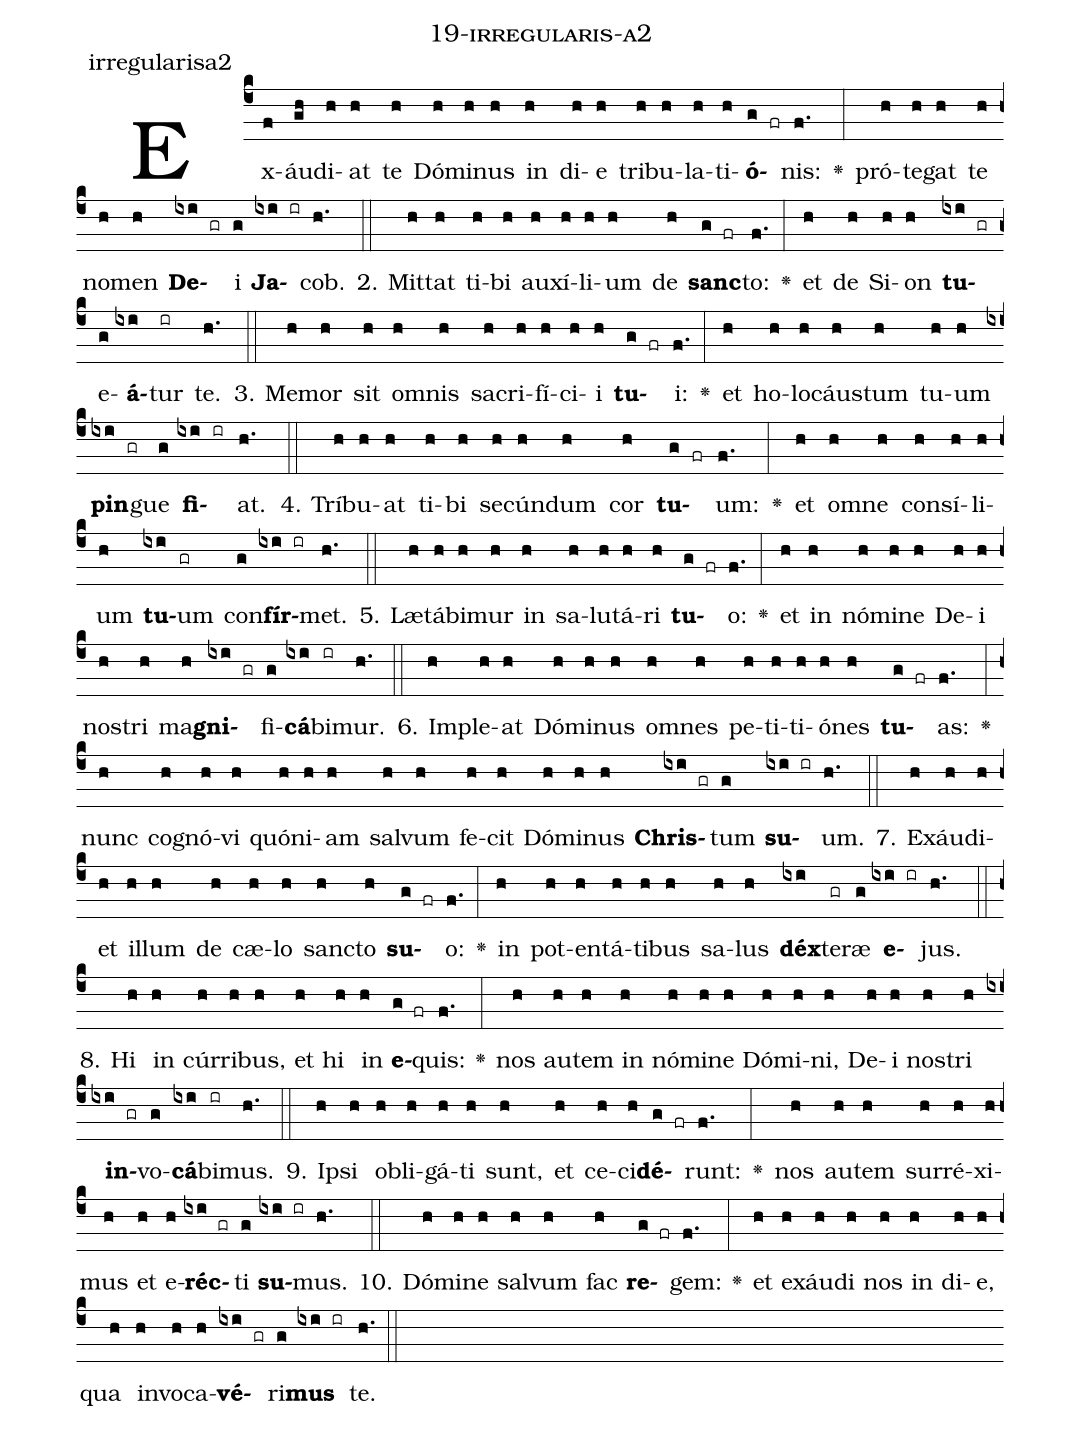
name: 19-irregularis-a2;
annotation: irregularisa2;
%%
(c4)Ex(f)áu(gh)di(h)at(h) te(h) Dó(h)mi(h)nus(h) in(h) di(h)e(h) tri(h)bu(h)la(h)ti(h)<b>ó</b>(g fr)nis:(f.) <v>\greheightstar</v>(:) pró(h)te(h)gat(h) te(h) no(h)men(h) <b>De</b>(ixi gr)i(g) <b>Ja</b>(ixi ir)cob.(h.) (::)
2. Mit(h)tat(h) ti(h)bi(h) au(h)xí(h)li(h)um(h) de(h) <b>sanc</b>(g fr)to:(f.) <v>\greheightstar</v>(:) et(h) de(h) Si(h)on(h) <b>tu</b>(ixi gr)e(g)<b>á</b>(ixi)tur(ir) te.(h.) (::)
3. Me(h)mor(h) sit(h) om(h)nis(h) sa(h)cri(h)fí(h)ci(h)i(h) <b>tu</b>(g fr)i:(f.) <v>\greheightstar</v>(:) et(h) ho(h)lo(h)cáus(h)tum(h) tu(h)um(h) <b>pin</b>(ixi gr)gue(g) <b>fi</b>(ixi ir)at.(h.) (::)
4. Trí(h)bu(h)at(h) ti(h)bi(h) se(h)cún(h)dum(h) cor(h) <b>tu</b>(g fr)um:(f.) <v>\greheightstar</v>(:) et(h) om(h)ne(h) con(h)sí(h)li(h)um(h) <b>tu</b>(ixi)um(gr) con(g)<b>fír</b>(ixi ir)met.(h.) (::)
5. Læ(h)tá(h)bi(h)mur(h) in(h) sa(h)lu(h)tá(h)ri(h) <b>tu</b>(g fr)o:(f.) <v>\greheightstar</v>(:) et(h) in(h) nó(h)mi(h)ne(h) De(h)i(h) nos(h)tri(h) ma(h)<b>gni</b>(ixi gr)fi(g)<b>cá</b>(ixi)bi(ir)mur.(h.) (::)
6. Im(h)ple(h)at(h) Dó(h)mi(h)nus(h) om(h)nes(h) pe(h)ti(h)ti(h)ó(h)nes(h) <b>tu</b>(g fr)as:(f.) <v>\greheightstar</v>(:) nunc(h) co(h)gnó(h)vi(h) quón(h)i(h)am(h) sal(h)vum(h) fe(h)cit(h) Dó(h)mi(h)nus(h) <b>Chris</b>(ixi gr)tum(g) <b>su</b>(ixi ir)um.(h.) (::)
7. Ex(h)áu(h)di(h)et(h) il(h)lum(h) de(h) cæ(h)lo(h) sanc(h)to(h) <b>su</b>(g fr)o:(f.) <v>\greheightstar</v>(:) in(h) pot(h)en(h)tá(h)ti(h)bus(h) sa(h)lus(h) <b>déx</b>(ixi)te(gr)ræ(g) <b>e</b>(ixi ir)jus.(h.) (::)
8. Hi(h) in(h) cúr(h)ri(h)bus,(h) et(h) hi(h) in(h) <b>e</b>(g fr)quis:(f.) <v>\greheightstar</v>(:) nos(h) au(h)tem(h) in(h) nó(h)mi(h)ne(h) Dó(h)mi(h)ni,(h) De(h)i(h) nos(h)tri(h) <b>in</b>(ixi gr)vo(g)<b>cá</b>(ixi)bi(ir)mus.(h.) (::)
9. Ip(h)si(h) ob(h)li(h)gá(h)ti(h) sunt,(h) et(h) ce(h)ci(h)<b>dé</b>(g fr)runt:(f.) <v>\greheightstar</v>(:) nos(h) au(h)tem(h) sur(h)ré(h)xi(h)mus(h) et(h) e(h)<b>réc</b>(ixi gr)ti(g) <b>su</b>(ixi ir)mus.(h.) (::)
10. Dó(h)mi(h)ne(h) sal(h)vum(h) fac(h) <b>re</b>(g fr)gem:(f.) <v>\greheightstar</v>(:) et(h) ex(h)áu(h)di(h) nos(h) in(h) di(h)e,(h) qua(h) in(h)vo(h)ca(h)<b>vé</b>(ixi gr)ri(g)<b>mus</b>(ixi ir) te.(h.) (::)
